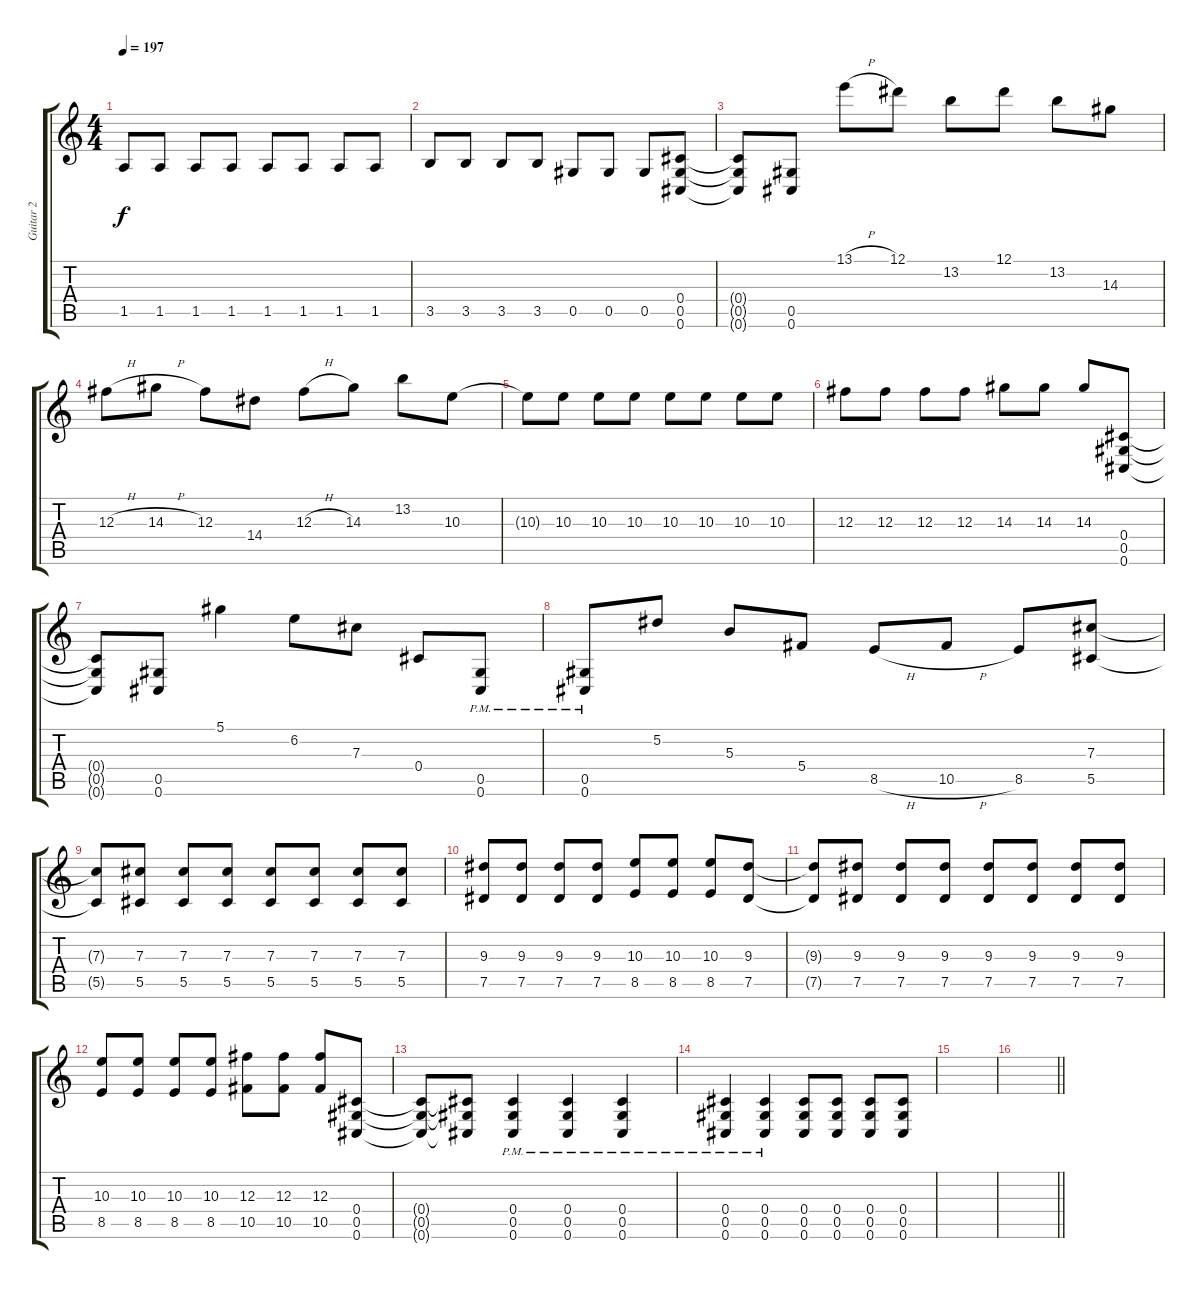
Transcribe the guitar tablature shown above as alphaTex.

\track ("Guitar 2" "Guitar 2") {instrument distortionguitar}
\staff {score tabs}
\tuning (Eb4 Bb3 Gb3 Db3 Ab2 Db2) {hide}
\ts (4 4)
\tempo 197
\clef g2
\ks c
1.5{t}.8{dy f} 1.5.8 1.5.8 1.5.8 1.5.8 1.5.8 1.5.8 1.5.8 |
3.5.8 3.5.8 3.5.8 3.5.8 0.5.8 0.5.8 0.5.8 (0.4 0.5 0.6).8 |
(0.4{t} 0.5{t} 0.6{t}).8 (0.5 0.6).8 13.1{h}.8 12.1.8 13.2.8 12.1.8 13.2.8 14.3.8 |
12.3{h}.8 14.3{h}.8 12.3.8 14.4.8 12.3{h}.8 14.3.8 13.2.8 10.3.8 |
10.3{t}.8 10.3.8 10.3.8 10.3.8 10.3.8 10.3.8 10.3.8 10.3.8 |
12.3.8 12.3.8 12.3.8 12.3.8 14.3.8 14.3.8 14.3.8 (0.4 0.5 0.6).8 |
(0.4{t} 0.5{t} 0.6{t}).8 (0.5 0.6).8 5.1.4 6.2.8 7.3.8 0.4.8 (0.5{pm} 0.6{pm}).8 |
(0.5{pm} 0.6{pm}).8 5.2.8 5.3.8 5.4.8 8.5{h}.8 10.5{h}.8 8.5.8 (7.3 5.5).8 |
(7.3{t} 5.5{t}).8 (7.3 5.5).8 (7.3 5.5).8 (7.3 5.5).8 (7.3 5.5).8 (7.3 5.5).8 (7.3 5.5).8 (7.3 5.5).8 |
(9.3 7.5).8 (9.3 7.5).8 (9.3 7.5).8 (9.3 7.5).8 (10.3 8.5).8 (10.3 8.5).8 (10.3 8.5).8 (9.3 7.5).8 |
(9.3{t} 7.5{t}).8 (9.3 7.5).8 (9.3 7.5).8 (9.3 7.5).8 (9.3 7.5).8 (9.3 7.5).8 (9.3 7.5).8 (9.3 7.5).8 |
(10.3 8.5).8 (10.3 8.5).8 (10.3 8.5).8 (10.3 8.5).8 (12.3 10.5).8 (12.3 10.5).8 (12.3 10.5).8 (0.4 0.5 0.6).8 |
(0.4{t} 0.5{t} 0.6{t}).8 (0.4{t} 0.5{t} 0.6{t}).8 (0.4{pm} 0.5{pm} 0.6{pm}).4 (0.4{pm} 0.5{pm} 0.6{pm}).4 (0.4{pm} 0.5{pm} 0.6{pm}).4 |
(0.4{pm} 0.5{pm} 0.6{pm}).4 (0.4{pm} 0.5{pm} 0.6{pm}).4 (0.4 0.5 0.6).8 (0.4 0.5 0.6).8 (0.4 0.5 0.6).8 (0.4 0.5 0.6).8 |
|
\barLineRight lightlight
